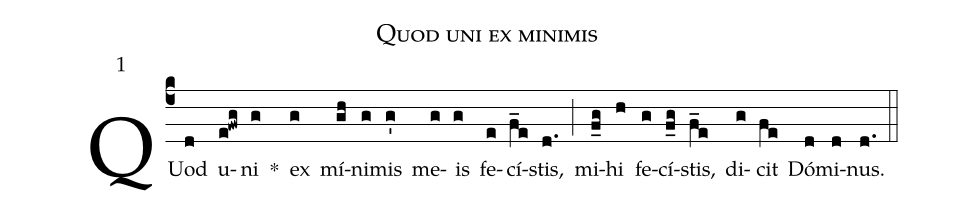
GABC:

name:Quod uni ex minimis;
mode:1;
annotation:1;
office-part:Antiphonae;
%%
(c4) QUod(d) u(e!fwg)ni(g) *() ex(g) mí(gh)ni(g)mis(g') me(g)is(g) fe(e)cí(f_e)stis,(d.) (;) mi(f_g)hi(h) fe(g)cí(f_g)stis,(f_e) di(g)cit(fe) Dó(d)mi(d)nus.(d.) (::)
